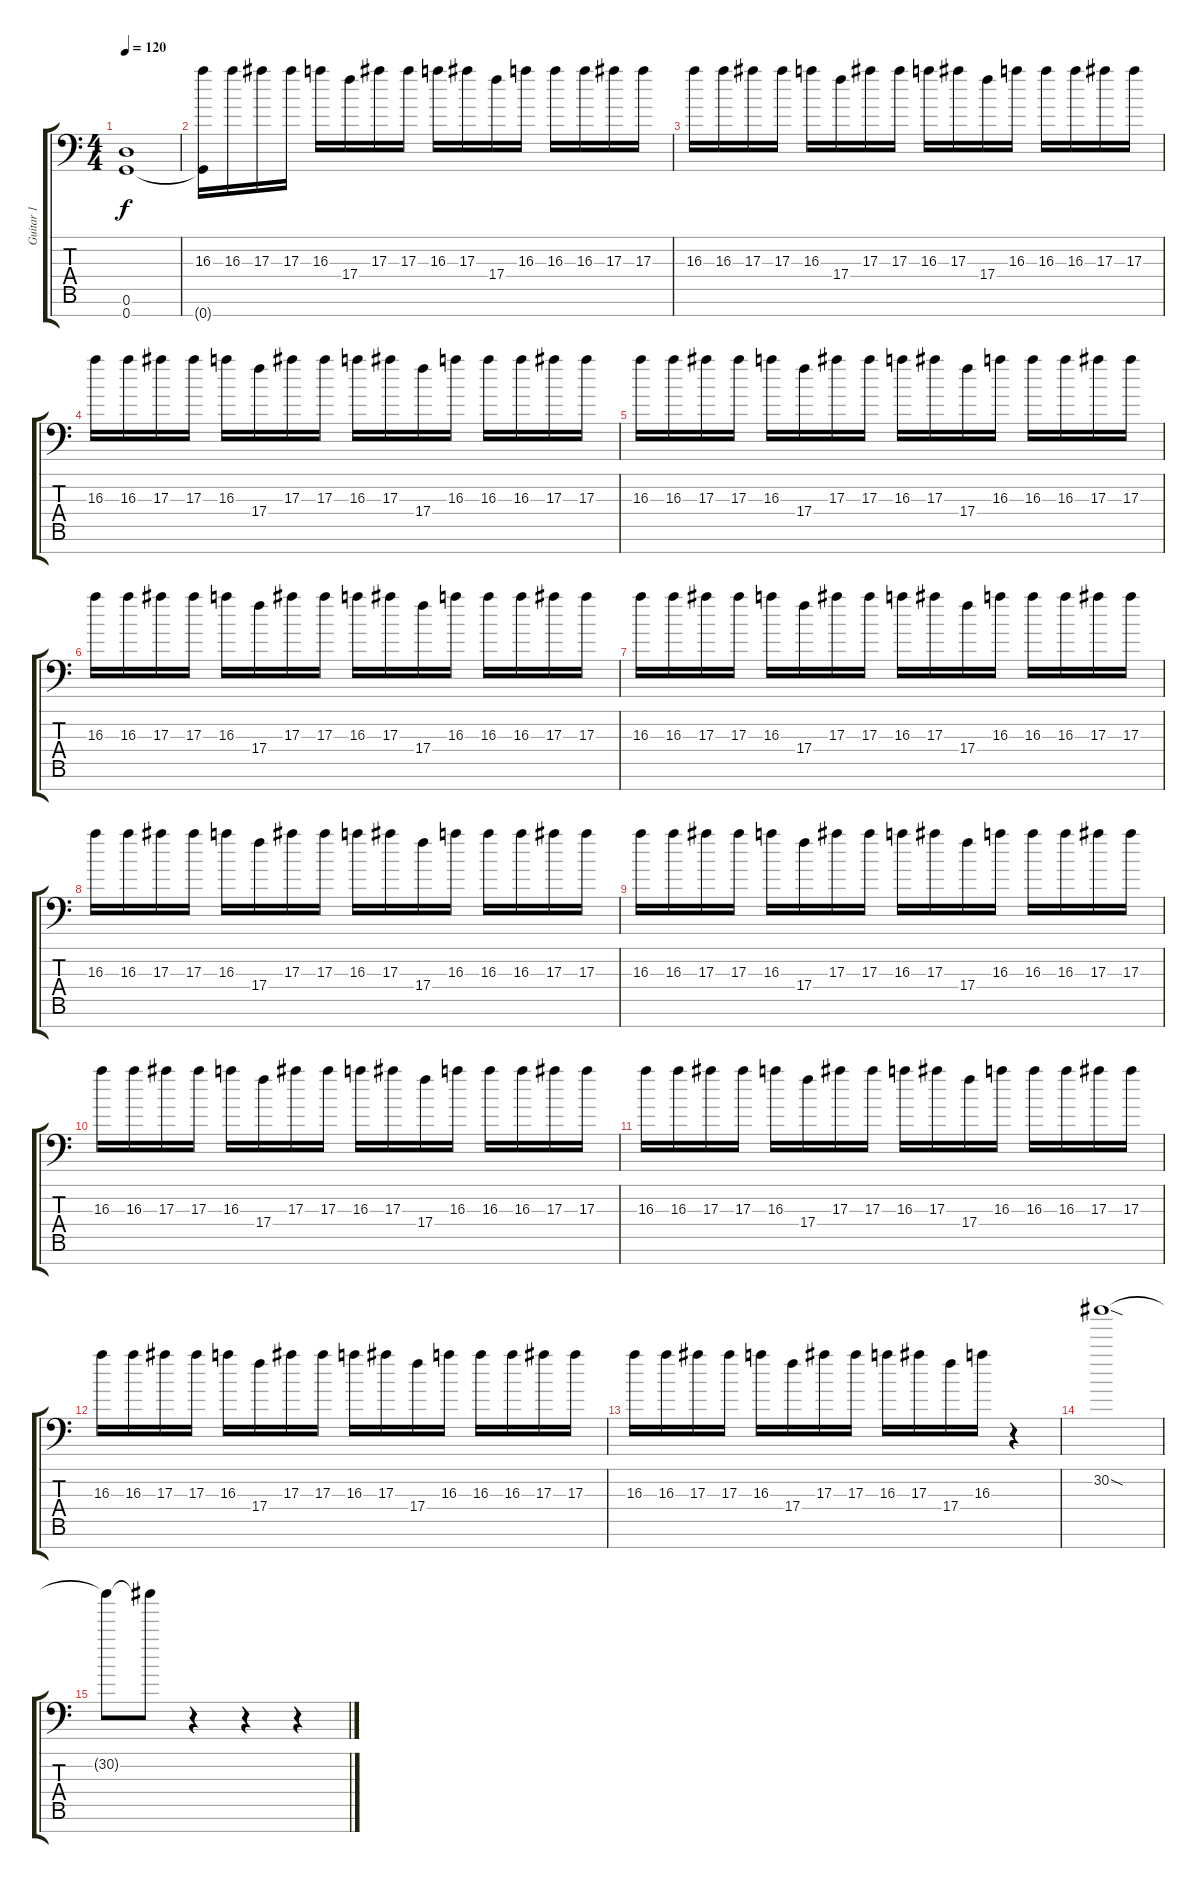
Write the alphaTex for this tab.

\track ("Guitar 1" "Guitar 1") {instrument distortionguitar}
\staff {score tabs}
\tuning (D4 A3 F3 C3 G2 D2 G1) {hide}
\ts (4 4)
\tempo 120
\clef f4
\ks c
(0.6{t} 0.7{t}).1{dy f} |
(16.3 0.7{t}).16{balance 0} 16.3.16 17.3.16 17.3.16 16.3.16 17.4.16 17.3.16 17.3.16 16.3.16 17.3.16 17.4.16 16.3.16 16.3.16 16.3.16 17.3.16 17.3.16 |
16.3.16 16.3.16 17.3.16 17.3.16 16.3.16 17.4.16 17.3.16 17.3.16 16.3.16 17.3.16 17.4.16 16.3.16 16.3.16 16.3.16 17.3.16 17.3.16 |
16.3.16 16.3.16 17.3.16 17.3.16 16.3.16 17.4.16 17.3.16 17.3.16 16.3.16 17.3.16 17.4.16 16.3.16 16.3.16 16.3.16 17.3.16 17.3.16 |
16.3.16 16.3.16 17.3.16 17.3.16 16.3.16 17.4.16 17.3.16 17.3.16 16.3.16 17.3.16 17.4.16 16.3.16 16.3.16 16.3.16 17.3.16 17.3.16 |
16.3.16 16.3.16 17.3.16 17.3.16 16.3.16 17.4.16 17.3.16 17.3.16 16.3.16 17.3.16 17.4.16 16.3.16 16.3.16 16.3.16 17.3.16 17.3.16 |
16.3.16 16.3.16 17.3.16 17.3.16 16.3.16 17.4.16 17.3.16 17.3.16 16.3.16 17.3.16 17.4.16 16.3.16 16.3.16 16.3.16 17.3.16 17.3.16 |
16.3.16 16.3.16 17.3.16 17.3.16 16.3.16 17.4.16 17.3.16 17.3.16 16.3.16 17.3.16 17.4.16 16.3.16 16.3.16 16.3.16 17.3.16 17.3.16 |
16.3.16 16.3.16 17.3.16 17.3.16 16.3.16 17.4.16 17.3.16 17.3.16 16.3.16 17.3.16 17.4.16 16.3.16 16.3.16 16.3.16 17.3.16 17.3.16 |
16.3.16 16.3.16 17.3.16 17.3.16 16.3.16 17.4.16 17.3.16 17.3.16 16.3.16 17.3.16 17.4.16 16.3.16 16.3.16 16.3.16 17.3.16 17.3.16 |
16.3.16 16.3.16 17.3.16 17.3.16 16.3.16 17.4.16 17.3.16 17.3.16 16.3.16 17.3.16 17.4.16 16.3.16 16.3.16 16.3.16 17.3.16 17.3.16 |
16.3.16 16.3.16 17.3.16 17.3.16 16.3.16 17.4.16 17.3.16 17.3.16 16.3.16 17.3.16 17.4.16 16.3.16 16.3.16 16.3.16 17.3.16 17.3.16 |
16.3.16 16.3.16 17.3.16 17.3.16 16.3.16 17.4.16 17.3.16 17.3.16 16.3.16 17.3.16 17.4.16 16.3.16 r.4 |
30.2{sod}.1 |
30.2{t}.8 30.2{t}.8 r.4 r.4 r.4
